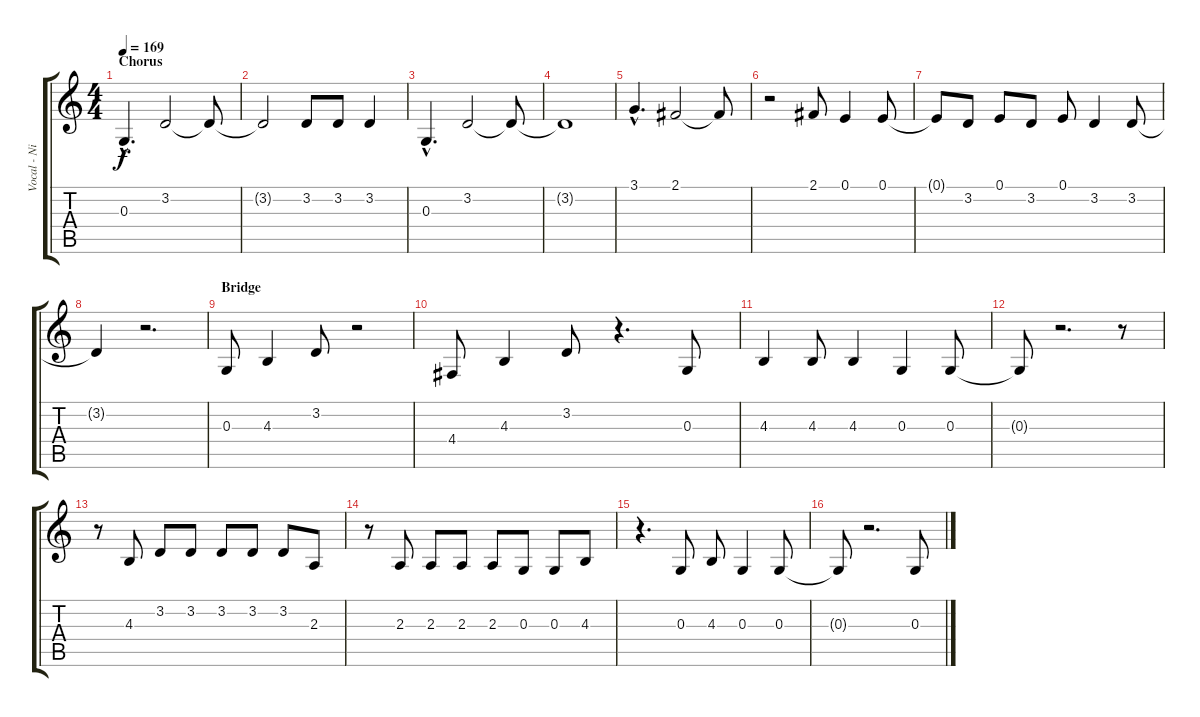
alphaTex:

\track ("Vocal - Nikola" "Vocal - Ni") {instrument flute}
\staff {score tabs}
\tuning (E4 B3 G3 D3 A2 E2) {hide}
\ts (4 4)
\section ("" "Chorus")
\tempo 169
\clef g2
\ks c
0.3{hac}.4{d dy f} 3.2.2 3.2{t}.8 |
3.2{t}.2 3.2.8 3.2.8 3.2.4 |
0.3{hac}.4{d} 3.2.2 3.2{t}.8 |
3.2{t}.1 |
3.1{hac}.4{d} 2.1.2 2.1{t}.8 |
r.2 2.1.8 0.1.4 0.1.8 |
0.1{t}.8 3.2.8 0.1.8 3.2.8 0.1.8 3.2.4 3.2.8 |
3.2{t}.4 r.2{d} |
\section ("" "Bridge")
0.3.8 4.3.4 3.2.8 r.2 |
4.4.8 4.3.4 3.2.8 r.4{d} 0.3.8 |
4.3.4 4.3.8 4.3.4 0.3.4 0.3.8 |
0.3{t}.8 r.2{d} r.8 |
r.8 4.3.8 3.2.8 3.2.8 3.2.8 3.2.8 3.2.8 2.3.8 |
r.8 2.3.8 2.3.8 2.3.8 2.3.8 0.3.8 0.3.8 4.3.8 |
r.4{d} 0.3.8 4.3.8 0.3.4 0.3.8 |
0.3{t}.8 r.2{d} 0.3.8
